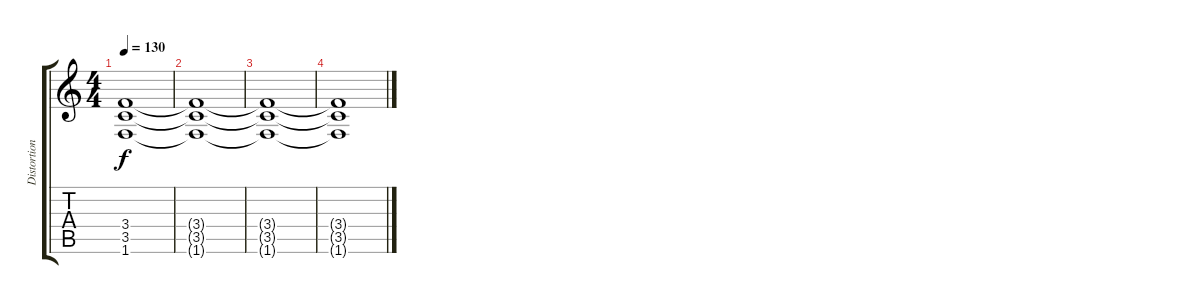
\track ("Distortion Rhythm" "Distortion") {instrument distortionguitar}
\staff {score tabs}
\tuning (E4 B3 G3 D3 A2 E2) {hide}
\ts (4 4)
\tempo 130
\clef g2
\ks c
(3.4{t} 3.5{t} 1.6{t}).1{dy f} |
(3.4{t} 3.5{t} 1.6{t}).1 |
(3.4{t} 3.5{t} 1.6{t}).1 |
(3.4{t} 3.5{t} 1.6{t}).1
